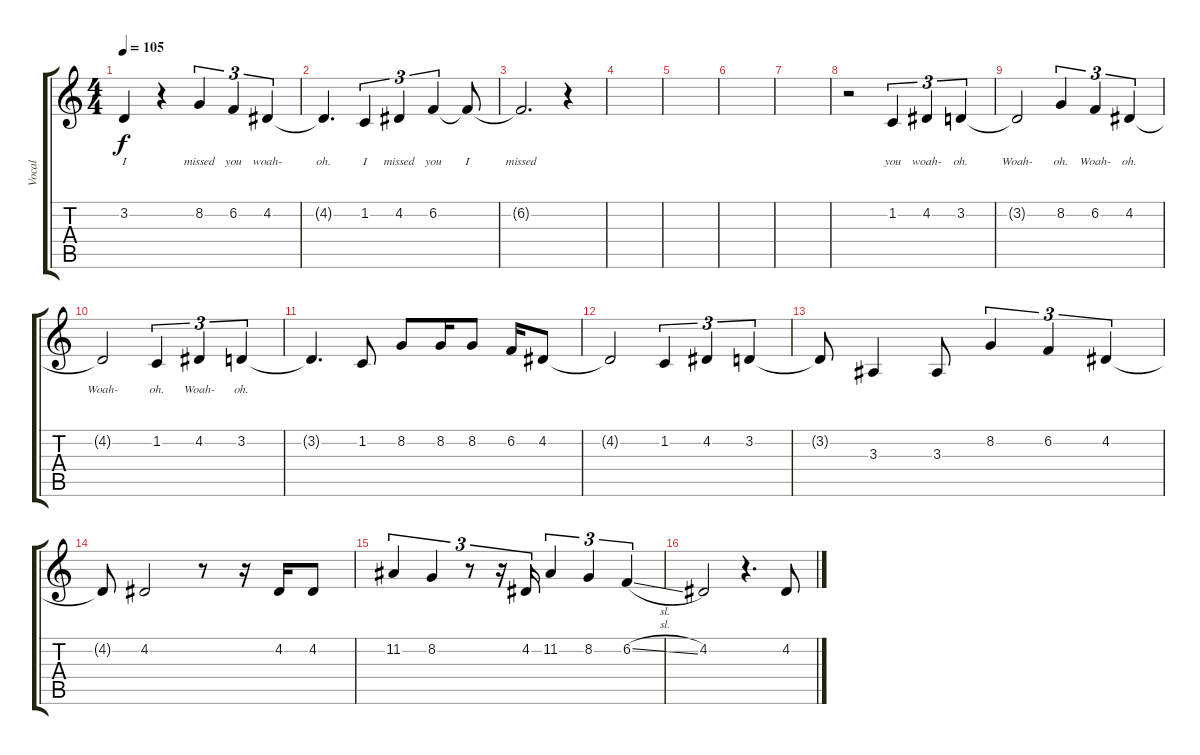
\track ("Vocal" "Vocal") {solo instrument brightacousticpiano}
\staff {score tabs}
\tuning (E4 B3 G3 D3 A2 E2) {hide}
\ts (4 4)
\tempo 105
\clef g2
\ks c
3.2{t}.4{lyrics (0 "I") lyrics (1 "") lyrics (2 "") lyrics (3 "") lyrics (4 "") dy f} r.4 8.2.4{tu (3 2) lyrics (0 "missed") lyrics (1 "") lyrics (2 "") lyrics (3 "") lyrics (4 "")} 6.2.4{tu (3 2) lyrics (0 "you") lyrics (1 "") lyrics (2 "") lyrics (3 "") lyrics (4 "")} 4.2.4{tu (3 2) lyrics (0 "woah-") lyrics (1 "") lyrics (2 "") lyrics (3 "") lyrics (4 "")} |
4.2{t}.4{d lyrics (0 "oh.") lyrics (1 "") lyrics (2 "") lyrics (3 "") lyrics (4 "")} 1.2.4{tu (3 2) lyrics (0 "I") lyrics (1 "") lyrics (2 "") lyrics (3 "") lyrics (4 "")} 4.2.4{tu (3 2) lyrics (0 "missed") lyrics (1 "") lyrics (2 "") lyrics (3 "") lyrics (4 "")} 6.2.4{tu (3 2) lyrics (0 "you") lyrics (1 "") lyrics (2 "") lyrics (3 "") lyrics (4 "")} 6.2{t}.8{lyrics (0 "I") lyrics (1 "") lyrics (2 "") lyrics (3 "") lyrics (4 "")} |
6.2{t}.2{d lyrics (0 "missed") lyrics (1 "") lyrics (2 "") lyrics (3 "") lyrics (4 "")} r.4 |
|
|
|
|
r.2 1.2.4{tu (3 2) lyrics (0 "you") lyrics (1 "") lyrics (2 "") lyrics (3 "") lyrics (4 "")} 4.2.4{tu (3 2) lyrics (0 "woah-") lyrics (1 "") lyrics (2 "") lyrics (3 "") lyrics (4 "")} 3.2.4{tu (3 2) lyrics (0 "oh.") lyrics (1 "") lyrics (2 "") lyrics (3 "") lyrics (4 "")} |
3.2{t}.2{lyrics (0 "Woah-") lyrics (1 "") lyrics (2 "") lyrics (3 "") lyrics (4 "")} 8.2.4{tu (3 2) lyrics (0 "oh.") lyrics (1 "") lyrics (2 "") lyrics (3 "") lyrics (4 "")} 6.2.4{tu (3 2) lyrics (0 "Woah-") lyrics (1 "") lyrics (2 "") lyrics (3 "") lyrics (4 "")} 4.2.4{tu (3 2) lyrics (0 "oh.") lyrics (1 "") lyrics (2 "") lyrics (3 "") lyrics (4 "")} |
4.2{t}.2{lyrics (0 "Woah-") lyrics (1 "") lyrics (2 "") lyrics (3 "") lyrics (4 "")} 1.2.4{tu (3 2) lyrics (0 "oh.") lyrics (1 "") lyrics (2 "") lyrics (3 "") lyrics (4 "")} 4.2.4{tu (3 2) lyrics (0 "Woah-") lyrics (1 "") lyrics (2 "") lyrics (3 "") lyrics (4 "")} 3.2.4{tu (3 2) lyrics (0 "oh.") lyrics (1 "") lyrics (2 "") lyrics (3 "") lyrics (4 "")} |
3.2{t}.4{d} 1.2.8 8.2.8 8.2.16 8.2.8 6.2.16 4.2.8 |
4.2{t}.2 1.2.4{tu (3 2)} 4.2.4{tu (3 2)} 3.2.4{tu (3 2)} |
3.2{t}.8 3.3.4 3.3.8 8.2.4{tu (3 2)} 6.2.4{tu (3 2)} 4.2.4{tu (3 2)} |
4.2{t}.8 4.2.2 r.8 r.16 4.2.16 4.2.8 |
11.2.4{tu (3 2)} 8.2.4{tu (3 2)} r.8{tu (3 2)} r.16{tu (3 2)} 4.2.16{tu (3 2)} 11.2.4{tu (3 2)} 8.2.4{tu (3 2)} 6.2{sl}.4{tu (3 2)} |
4.2.2 r.4{d} 4.2.8
